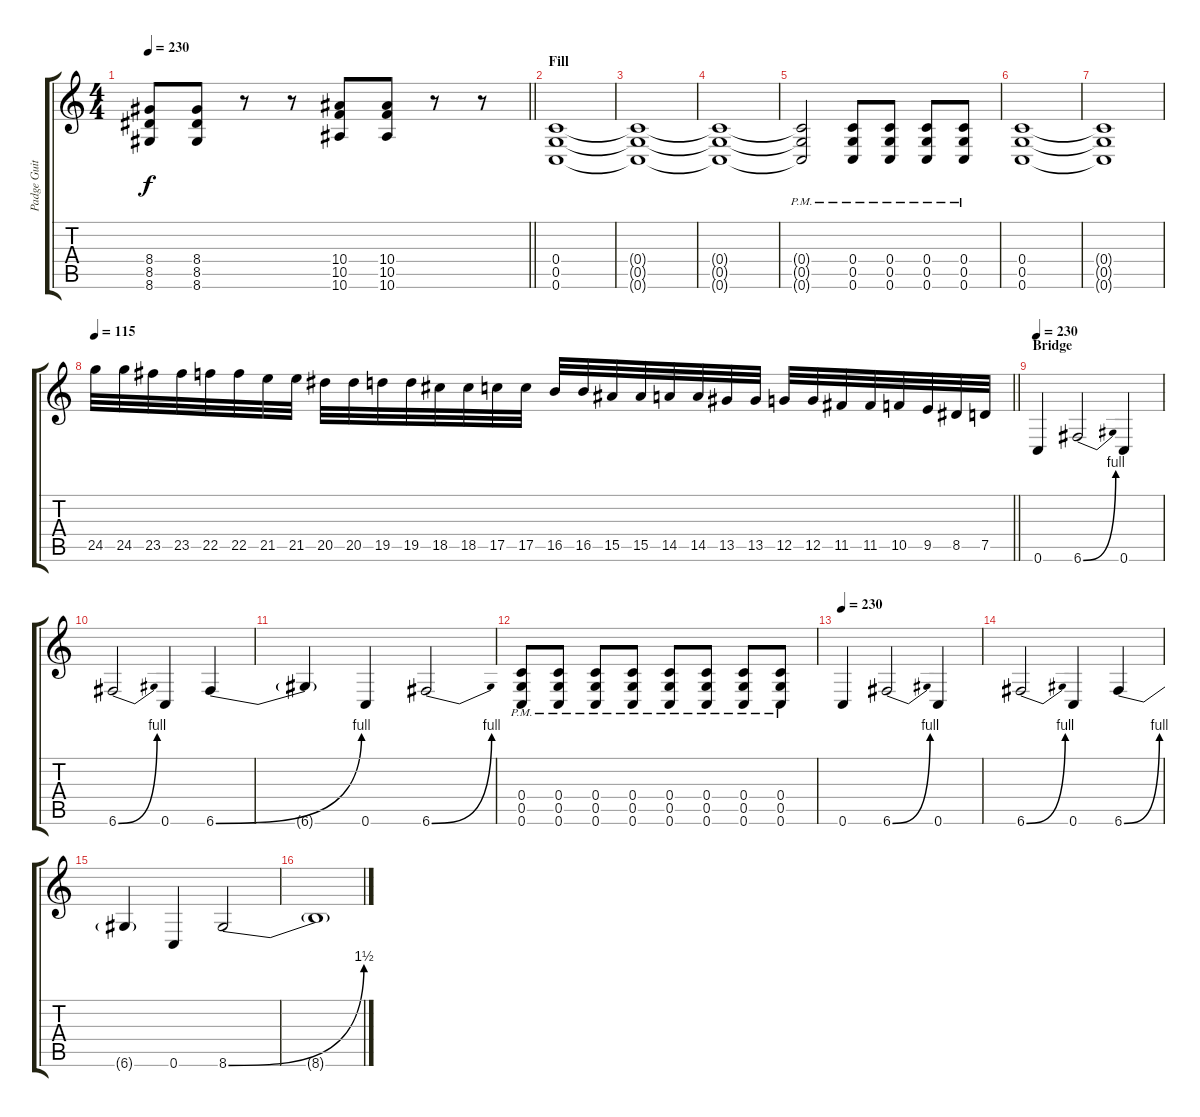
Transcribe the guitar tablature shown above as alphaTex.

\track ("Padge Guitar" "Padge Guit") {instrument distortionguitar}
\staff {score tabs}
\tuning (D4 A3 F3 C3 G2 C2) {hide}
\ts (4 4)
\tempo 230
\clef g2
\barLineRight lightlight
\ks c
(8.4 8.5 8.6).8{dy f} (8.4 8.5 8.6).8 r.8 r.8 (10.4 10.5 10.6).8 (10.4 10.5 10.6).8 r.8 r.8 |
\section ("" "Fill")
(0.4 0.5 0.6).1 |
(0.4{t} 0.5{t} 0.6{t}).1 |
(0.4{t} 0.5{t} 0.6{t}).1 |
(0.4{pm t} 0.5{pm t} 0.6{pm t}).2 (0.4{pm} 0.5{pm} 0.6{pm}).8 (0.4{pm} 0.5{pm} 0.6{pm}).8 (0.4{pm} 0.5{pm} 0.6{pm}).8 (0.4{pm} 0.5{pm} 0.6{pm}).8 |
(0.4 0.5 0.6).1 |
(0.4{t} 0.5{t} 0.6{t}).1 |
\tempo 115
\barLineRight lightlight
24.5.32{instrument guitarfretnoise} 24.5.32 23.5.32 23.5.32 22.5.32 22.5.32 21.5.32 21.5.32 20.5.32 20.5.32 19.5.32 19.5.32 18.5.32 18.5.32 17.5.32 17.5.32 16.5.32 16.5.32 15.5.32 15.5.32 14.5.32 14.5.32 13.5.32 13.5.32 12.5.32 12.5.32 11.5.32 11.5.32 10.5.32 9.5.32 8.5.32 7.5.32 |
\section ("" "Bridge")
\tempo 230
0.6.4{instrument distortionguitar} 6.6{be (bend 0 0 60 4)}.2 0.6.4 |
6.6{be (bend 0 0 60 4)}.2 0.6.4 6.6{be (bend 0 0 60 4)}.4 |
6.6{t}.4 0.6.4 6.6{be (bend 0 0 60 4)}.2 |
(0.4{pm} 0.5{pm} 0.6{pm}).8 (0.4{pm} 0.5{pm} 0.6{pm}).8 (0.4{pm} 0.5{pm} 0.6{pm}).8 (0.4{pm} 0.5{pm} 0.6{pm}).8 (0.4{pm} 0.5{pm} 0.6{pm}).8 (0.4{pm} 0.5{pm} 0.6{pm}).8 (0.4{pm} 0.5{pm} 0.6{pm}).8 (0.4{pm} 0.5{pm} 0.6{pm}).8 |
\tempo 230
0.6.4{instrument distortionguitar} 6.6{be (bend 0 0 60 4)}.2 0.6.4 |
6.6{be (bend 0 0 60 4)}.2 0.6.4 6.6{be (bend 0 0 60 4)}.4 |
6.6{t}.4 0.6.4 8.6{be (bend 0 0 60 6)}.2 |
8.6{t}.1
